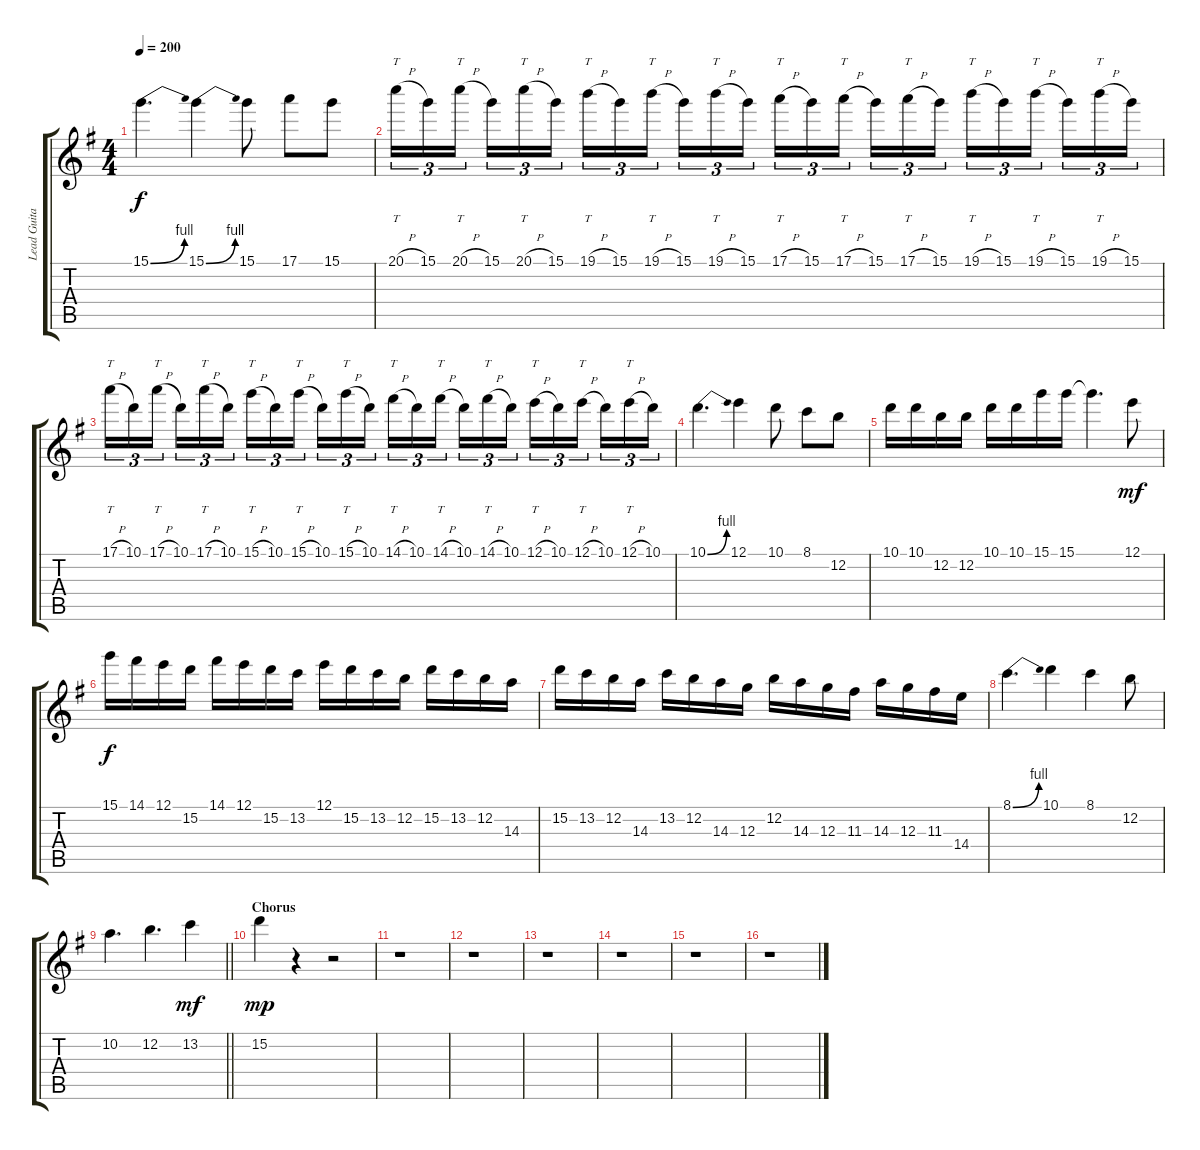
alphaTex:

\track ("Lead Guitar 1" "Lead Guita") {instrument distortionguitar}
\staff {score tabs}
\tuning (E4 B3 G3 D3 A2 E2) {hide}
\ts (4 4)
\tempo 200
\clef g2
\ks g
15.1{be (bend 0 0 60 4)}.4{d dy f} 15.1{be (bend 0 0 60 4)}.4 15.1.8 17.1.8 15.1.8 |
20.1{h}.16{tt tu (3 2)} 15.1.16{tu (3 2)} 20.1{h}.16{tt tu (3 2) beam splitsecondary} 15.1.16{tu (3 2)} 20.1{h}.16{tt tu (3 2)} 15.1.16{tu (3 2)} 19.1{h}.16{tt tu (3 2)} 15.1.16{tu (3 2)} 19.1{h}.16{tt tu (3 2) beam splitsecondary} 15.1.16{tu (3 2)} 19.1{h}.16{tt tu (3 2)} 15.1.16{tu (3 2)} 17.1{h}.16{tt tu (3 2)} 15.1.16{tu (3 2)} 17.1{h}.16{tt tu (3 2) beam splitsecondary} 15.1.16{tu (3 2)} 17.1{h}.16{tt tu (3 2)} 15.1.16{tu (3 2)} 19.1{h}.16{tt tu (3 2)} 15.1.16{tu (3 2)} 19.1{h}.16{tt tu (3 2) beam splitsecondary} 15.1.16{tu (3 2)} 19.1{h}.16{tt tu (3 2)} 15.1.16{tu (3 2)} |
17.1{h}.16{tt tu (3 2)} 10.1.16{tu (3 2)} 17.1{h}.16{tt tu (3 2) beam splitsecondary} 10.1.16{tu (3 2)} 17.1{h}.16{tt tu (3 2)} 10.1.16{tu (3 2)} 15.1{h}.16{tt tu (3 2)} 10.1.16{tu (3 2)} 15.1{h}.16{tt tu (3 2) beam splitsecondary} 10.1.16{tu (3 2)} 15.1{h}.16{tt tu (3 2)} 10.1.16{tu (3 2)} 14.1{h}.16{tt tu (3 2)} 10.1.16{tu (3 2)} 14.1{h}.16{tt tu (3 2) beam splitsecondary} 10.1.16{tu (3 2)} 14.1{h}.16{tt tu (3 2)} 10.1.16{tu (3 2)} 12.1{h}.16{tt tu (3 2)} 10.1.16{tu (3 2)} 12.1{h}.16{tt tu (3 2) beam splitsecondary} 10.1.16{tu (3 2)} 12.1{h}.16{tt tu (3 2)} 10.1.16{tu (3 2)} |
10.1{be (bend 0 0 60 4)}.4{d} 12.1.4 10.1.8 8.1.8 12.2.8 |
10.1.16 10.1.16 12.2.16 12.2.16 10.1.16 10.1.16 15.1.16 15.1.16 15.1{t}.4{d} 12.1.8{dy mf} |
15.1.16{dy f} 14.1.16 12.1.16 15.2.16 14.1.16 12.1.16 15.2.16 13.2.16 12.1.16 15.2.16 13.2.16 12.2.16 15.2.16 13.2.16 12.2.16 14.3.16 |
15.2.16 13.2.16 12.2.16 14.3.16 13.2.16 12.2.16 14.3.16 12.3.16 12.2.16 14.3.16 12.3.16 11.3.16 14.3.16 12.3.16 11.3.16 14.4.16 |
8.1{be (bend 0 0 60 4)}.4{d} 10.1.4 8.1.4 12.2.8 |
\barLineRight lightlight
10.2.4{d} 12.2.4{d} 13.2.4{dy mf} |
\section ("" "Chorus")
15.2.4{dy mp} r.4 r.2 |
r.1 |
r.1 |
r.1 |
r.1 |
r.1 |
r.1
